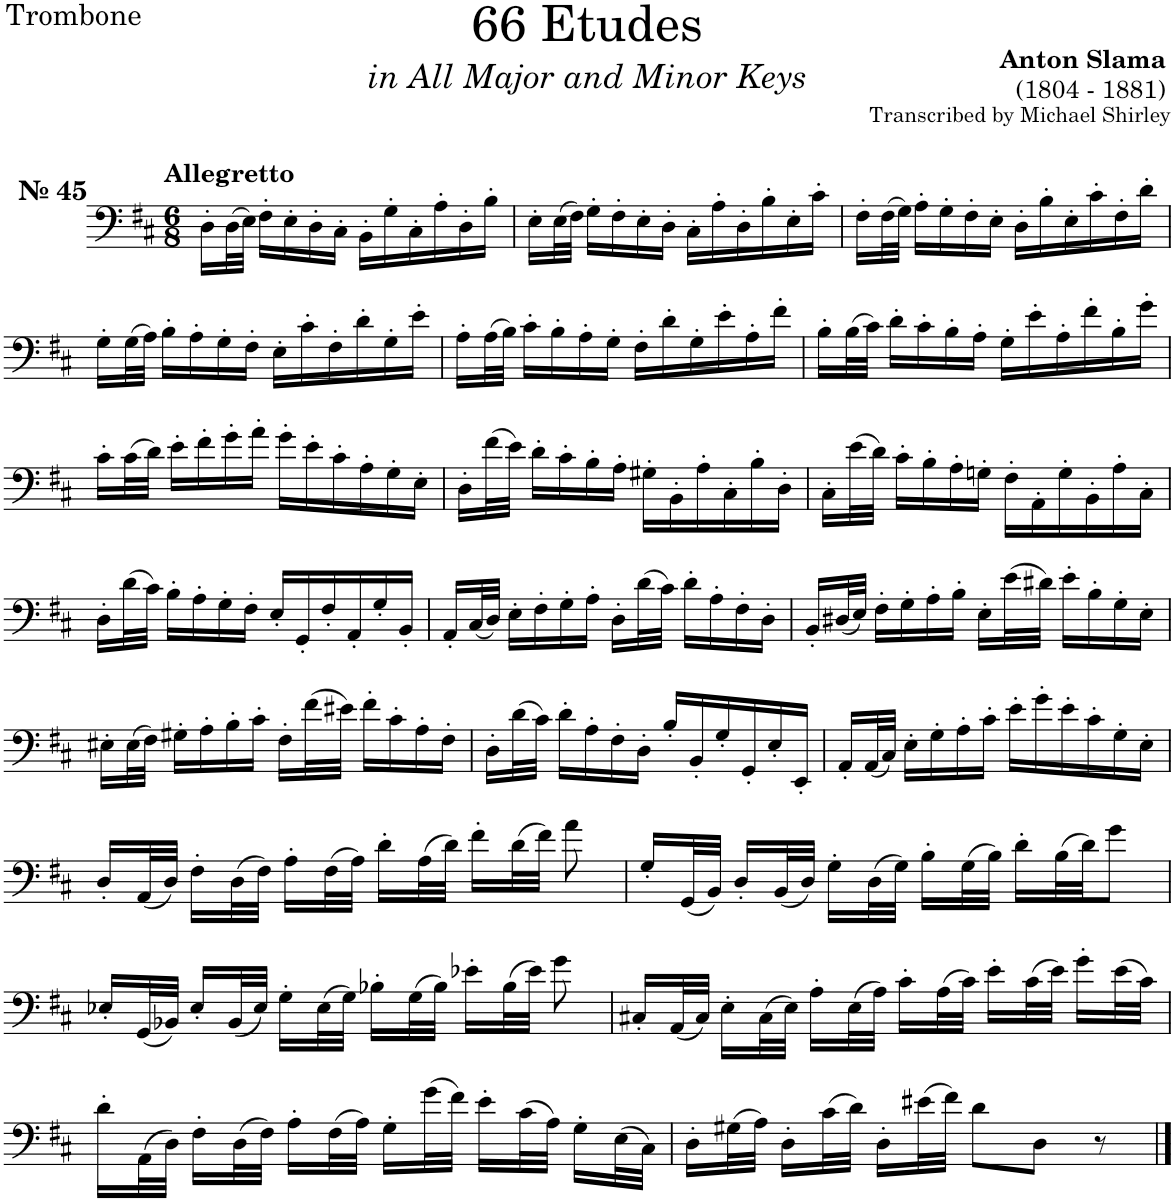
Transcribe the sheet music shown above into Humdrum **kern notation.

**kern
*part1
*staff1
*I"Trombone
*I'Tbn.
*clefF4
*k[f#c#]
*M6/8
=1
!LO:TX:a:B:t=№ 45
!LO:TX:a:B:t=Allegretto
16D'\LL
(>32D\L
32E\JJJ)
16F#'\LL
16E'\
16D'\
16C#'\JJ
16BB'\LL
16G'\
16C#'\
16A'\
16D'\
16B'\JJ
=2
16E'\LL
(32E\L
32F#\JJJ)
16G'\LL
16F#'\
16E'\
16D'\JJ
16C#'\LL
16A'\
16D'\
16B'\
16E'\
16c#'\JJ
=3
16F#'\LL
(>32F#\L
32G\JJJ)
16A'\LL
16G'\
16F#'\
16E'\JJ
16D'\LL
16B'\
16E'\
16c#'\
16F#'\
16d'\JJ
!!LO:LB:g=z
=4
16G'\LL
(>32G\L
32A\JJJ)
16B'\LL
16A'\
16G'\
16F#'\JJ
16E'\LL
16c#'\
16F#'\
16d'\
16G'\
16e'\JJ
=5
16A'\LL
(>32A\L
32B\JJJ)
16c#'\LL
16B'\
16A'\
16G'\JJ
16F#'\LL
16d'\
16G'\
16e'\
16A'\
16f#'\JJ
=6
16B'\LL
(>32B\L
32c#\JJJ)
16d'\LL
16c#'\
16B'\
16A'\JJ
16G'\LL
16e'\
16A'\
16f#'\
16B'\
16g'\JJ
!!LO:LB:g=z
=7
16c#'\LL
(>32c#\L
32d\JJJ)
16e'\LL
16f#'\
16g'\
16a'\JJ
16g'\LL
16e'\
16c#'\
16A'\
16G'\
16E'\JJ
=8
16D'\LL
(>32f#\L
32e\JJJ)
16d'\LL
16c#'\
16B'\
16A'\JJ
16G#X'\LL
16BB'\
16A'\
16C#'\
16B'\
16D'\JJ
=9
16C#'\LL
(>32e\L
32d\JJJ)
16c#'\LL
16B'\
16A'\
16Gn'\JJ
16F#'\LL
16AA'\
16G'\
16BB'\
16A'\
16C#'\JJ
!!LO:LB:g=z
=10
16D'\LL
(>32d\L
32c#\JJJ)
16B'\LL
16A'\
16G'\
16F#'\JJ
16E'/LL
16GG'/
16F#'/
16AA'/
16G'/
16BB'/JJ
=11
16AA'/LL
(32C#/L
32D/JJJ)
16E'\LL
16F#'\
16G'\
16A'\JJ
16D'\LL
(>32d\L
32c#\JJJ)
16d'\LL
16A'\
16F#'\
16D'\JJ
=12
16BB'/LL
(<32D#X/L
32E/JJJ)
16F#'\LL
16G'\
16A'\
16B'\JJ
16E'\LL
(>32e\L
32d#X\JJJ)
16e'\LL
16B'\
16G'\
16E'\JJ
!!LO:LB:g=z
=13
16E#X'\LL
(>32E#\L
32F#\JJJ)
16G#X'\LL
16A'\
16B'\
16c#'\JJ
16F#'\LL
(>32f#\L
32e#X\JJJ)
16f#'\LL
16c#'\
16A'\
16F#'\JJ
=14
16D'\LL
(32d\L
32c#\JJJ)
16d'\LL
16A'\
16F#'\
16D'\JJ
16B'/LL
16BB'/
16G'/
16GG'/
16E'/
16EE'/JJ
=15
16AA'/LL
(32AA/L
32C#/JJJ)
16E'\LL
16G'\
16A'\
16c#'\JJ
16e'\LL
16g'\
16e'\
16c#'\
16G'\
16E'\JJ
!!LO:LB:g=z
=16
16D'/LL
(32AA/L
32D/JJJ)
16F#'\LL
(32D\L
32F#\JJJ)
16A'\LL
(32F#\L
32A\JJJ)
16d'\LL
(>32A\L
32d\JJJ)
16f#'\LL
(>32d\L
32f#\JJJ)
8a\
=17
16G'/LL
(32GG/L
32BB/JJJ)
16D'/LL
(32BB/L
32D/JJJ)
16G'\LL
(32D\L
32G\JJJ)
16B'\LL
(32G\L
32B\JJJ)
16d'\LL
(>32B\L
32d\JJ)
8g\J
!!LO:LB:g=z
=18
16E-X'/LL
(32GG/L
32BB-X/JJJ)
16E-'/LL
(32BB-/L
32E-/JJJ)
16G'\LL
(32E-\L
32G\JJJ)
16B-X'\LL
(32G\L
32B-\JJJ)
16e-X'\LL
(32B-\L
32e-\JJJ)
8g\
=19
16C#X'/LL
(<32AA/L
32C#/JJJ)
16E'\LL
(>32C#\L
32E\JJJ)
16A'\LL
(>32E\L
32A\JJJ)
16c#'\LL
(>32A\L
32c#\JJJ)
16e'\LL
(>32c#\L
32e\JJJ)
16g'\LL
(>32e\L
32c#\JJJ)
!!LO:LB:g=z
=20
16d'\LL
(>32AA\L
32D\JJJ)
16F#'\LL
(32D\L
32F#\JJJ)
16A'\LL
(>32F#\L
32A\JJJ)
16G'\LL
(>32g\L
32f#\JJJ)
16e'\LL
(>32c#\L
32A\JJJ)
16G'\LL
(>32E\L
32C#\JJJ)
=21
16D'\LL
(>32G#X\L
32A\JJJ)
16D'\LL
(>32c#\L
32d\JJJ)
16D'\LL
(>32e#X\L
32f#\JJJ)
8d\L
8D\J
8r
==
*-
